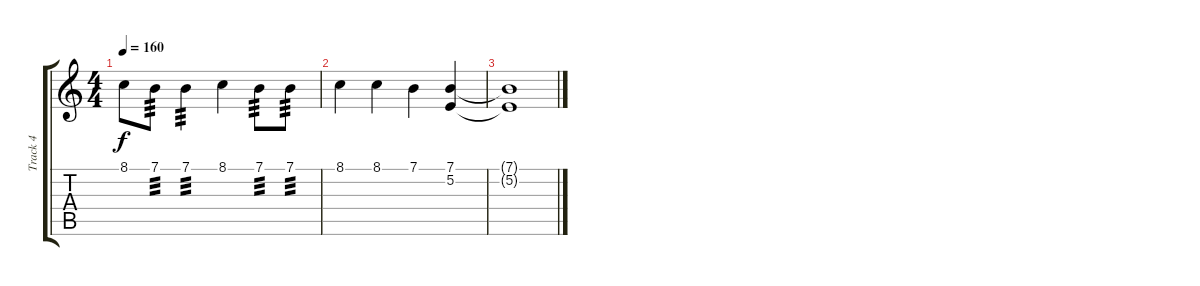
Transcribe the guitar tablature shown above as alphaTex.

\track ("Track 4" "Track 4") {instrument acousticgrandpiano}
\staff {score tabs}
\tuning (E4 B3 G3 D3 A2 E2) {hide}
\ts (4 4)
\tempo 160
\clef g2
\ks c
8.1.8{dy f} 7.1.8{tp 3} 7.1.4{tp 3} 8.1.4 7.1.8{tp 3} 7.1.8{tp 3} |
8.1.4 8.1.4 7.1.4 (7.1 5.2).4 |
(7.1{t} 5.2{t}).1
